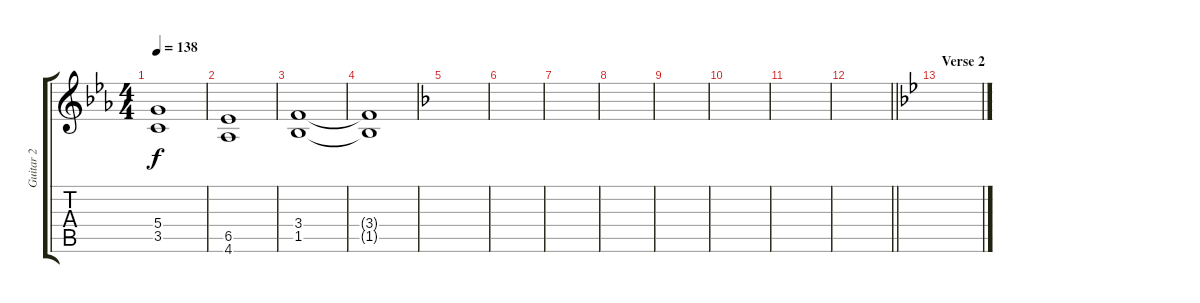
\track ("Guitar 2" "Guitar 2") {instrument distortionguitar}
\staff {score tabs}
\tuning (E4 B3 G3 D3 A2 E2) {hide}
\ts (4 4)
\tempo 138
\clef g2
\ks eb
(5.4 3.5).1{dy f} |
(6.5 4.6).1 |
(3.4 1.5).1 |
(3.4{t} 1.5{t}).1 |
\ks f
|
|
|
|
|
|
|
\barLineRight lightlight
|
\section ("" "Verse 2")
\ks bb
